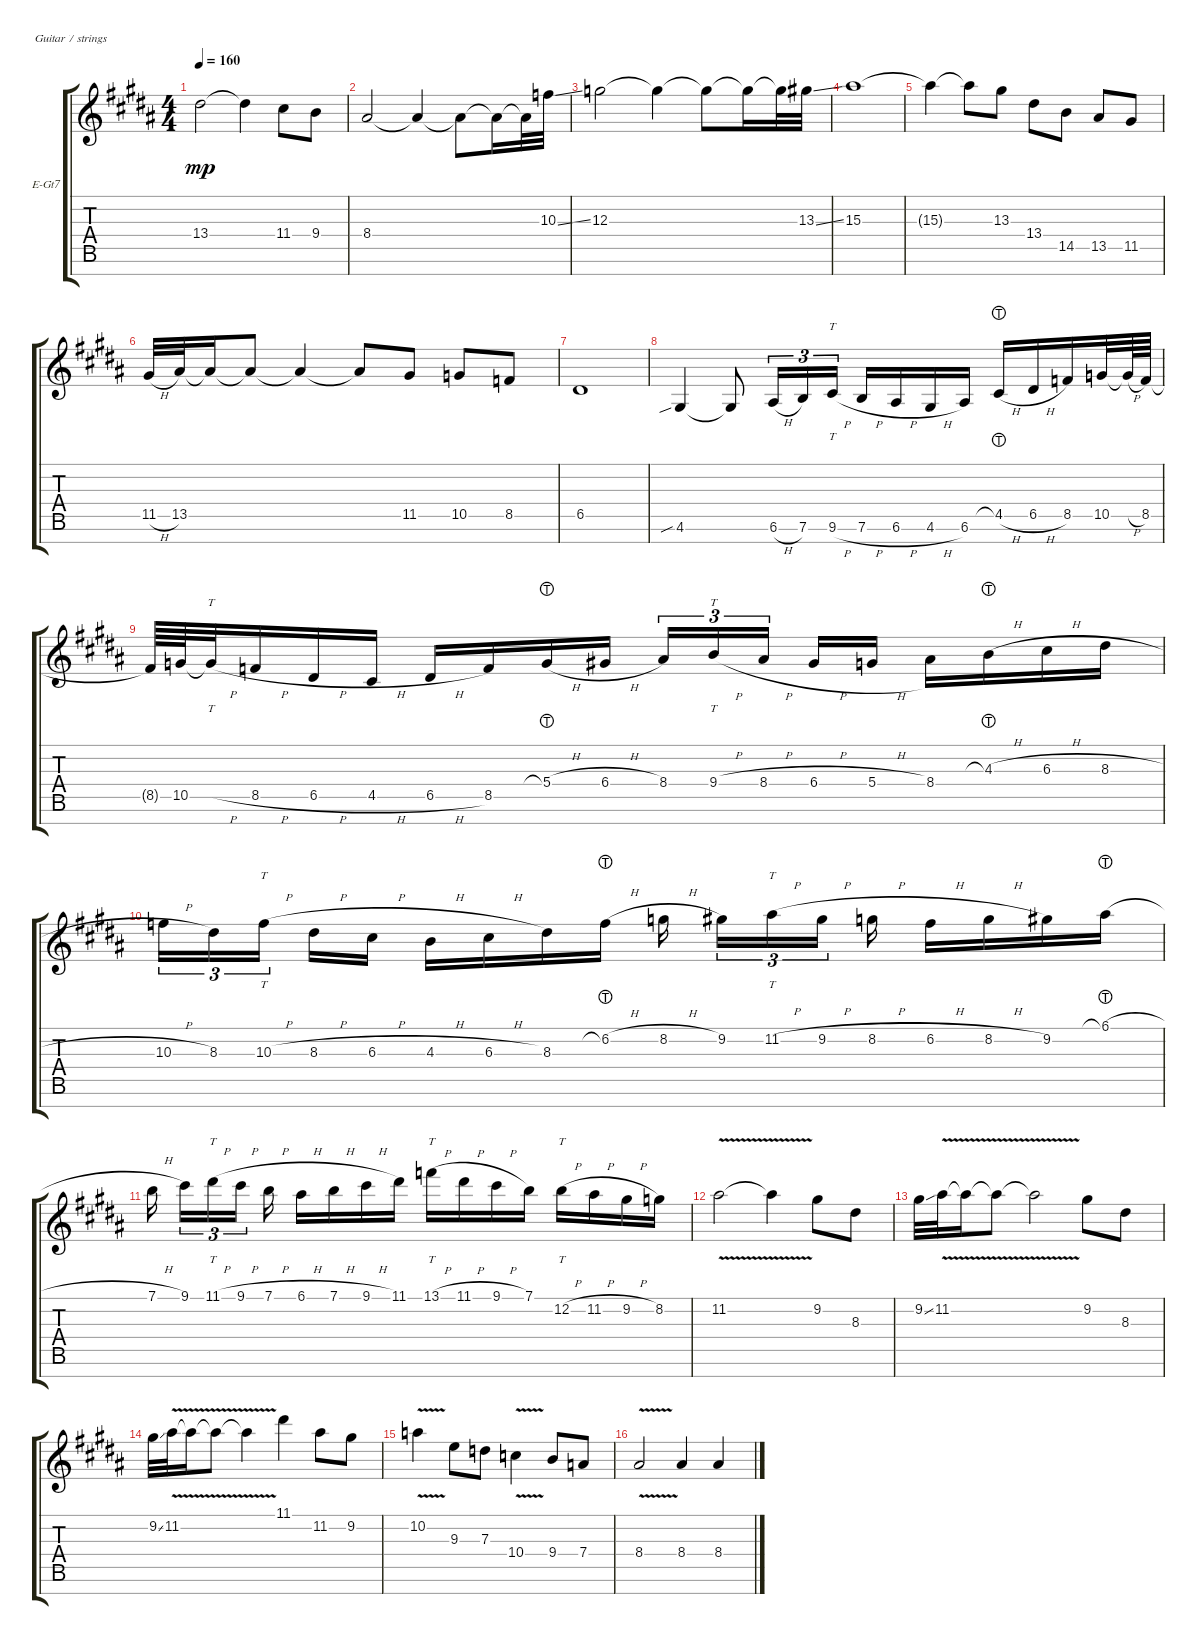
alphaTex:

\defaultSystemsLayout 4
\bracketExtendMode groupsimilarinstruments
\firstSystemTrackNameOrientation horizontal
\otherSystemsTrackNameOrientation horizontal
\track ("Lead" "E-Gt7") {instrument distortionguitar}
\staff {score tabs}
\tuning (E4 B3 G3 D3 A2 E2 B1)
\ts (4 4)
\tempo 160
\clef g2
\ks b
13.4{t}.2{dy mp} 13.4{t}.4 11.4.8 9.4.8 |
8.4.2 8.4{t}.4 8.4{t}.8 8.4{t}.16 8.4{t}.32 10.3{ss}.32 |
12.3.2 12.3{t}.4 12.3{t}.8 12.3{t}.16 12.3{t}.32 13.3{ss}.32 |
15.3.1 |
15.3{t}.4 15.3{t}.8 13.3.8 13.4.8 14.5.8 13.5.8 11.5.8 |
11.5{h}.32 13.5.32 13.5{t}.16 13.5{t}.8 13.5{t}.4 13.5{t}.8 11.5.8 10.5.8 8.5.8 |
6.5.1 |
4.6{sib}.4 4.6{t}.8 6.6{h}.16{tu (3 2)} 7.6.16{tu (3 2)} 9.6{h}.16{tt tu (3 2)} 7.6{h}.16 6.6{h}.16 4.6{h}.16 6.6.16 4.5{h lht}.16 6.5{h}.16 8.5.16 10.5.32 10.5{h t}.64 8.5.64 |
8.5{t}.64 10.5.64 10.5{h t}.32{tt} 8.5{h}.16 6.5{h}.16 4.5{h}.16 6.5{h}.16 8.5.16 5.4{h lht}.16 6.4{h}.16 8.4.16{tu (3 2)} 9.4{h}.16{tt tu (3 2)} 8.4{h}.16{tu (3 2)} 6.4{h}.16 5.4{h}.16 8.4.16 4.3{h lht}.16 6.3{h}.16 8.3{h}.16 |
10.3{h}.16{tu (3 2)} 8.3.16{tu (3 2)} 10.3{h}.16{tt tu (3 2)} 8.3{h}.16 6.3{h}.16 4.3{h}.16 6.3{h}.16 8.3.16 6.2{h lht}.16 8.2{h}.16 9.2.16{tu (3 2)} 11.2{h}.16{tt tu (3 2)} 9.2{h}.16{tu (3 2)} 8.2{h}.16 6.2{h}.16 8.2{h}.16 9.2.16 6.1{h lht}.16 |
7.1{h}.16 9.1.16{tu (3 2)} 11.1{h}.16{tt tu (3 2)} 9.1{h}.16{tu (3 2)} 7.1{h}.16 6.1{h}.16 7.1{h}.16 9.1{h}.16 11.1.16 13.1{h}.16{tt} 11.1{h}.16 9.1{h}.16 7.1.16 12.2{h}.16{tt} 11.2{h}.16 9.2{h}.16 8.2.16 |
11.2{v}.2 11.2{v t}.4 9.2.8 8.3.8 |
9.2{ss}.32 11.2{v}.32 11.2{v t}.16 11.2{v t}.8 11.2{v t}.2 9.2.8 8.3.8 |
9.2{ss}.32 11.2{v}.32 11.2{v t}.16 11.2{v t}.8 11.2{v t}.4 11.1.4 11.2.8 9.2.8 |
10.2{v}.4 9.3.8 7.3.8 10.4{v}.4 9.4.8 7.4.8 |
8.4{v}.2 8.4.4 8.4.4
